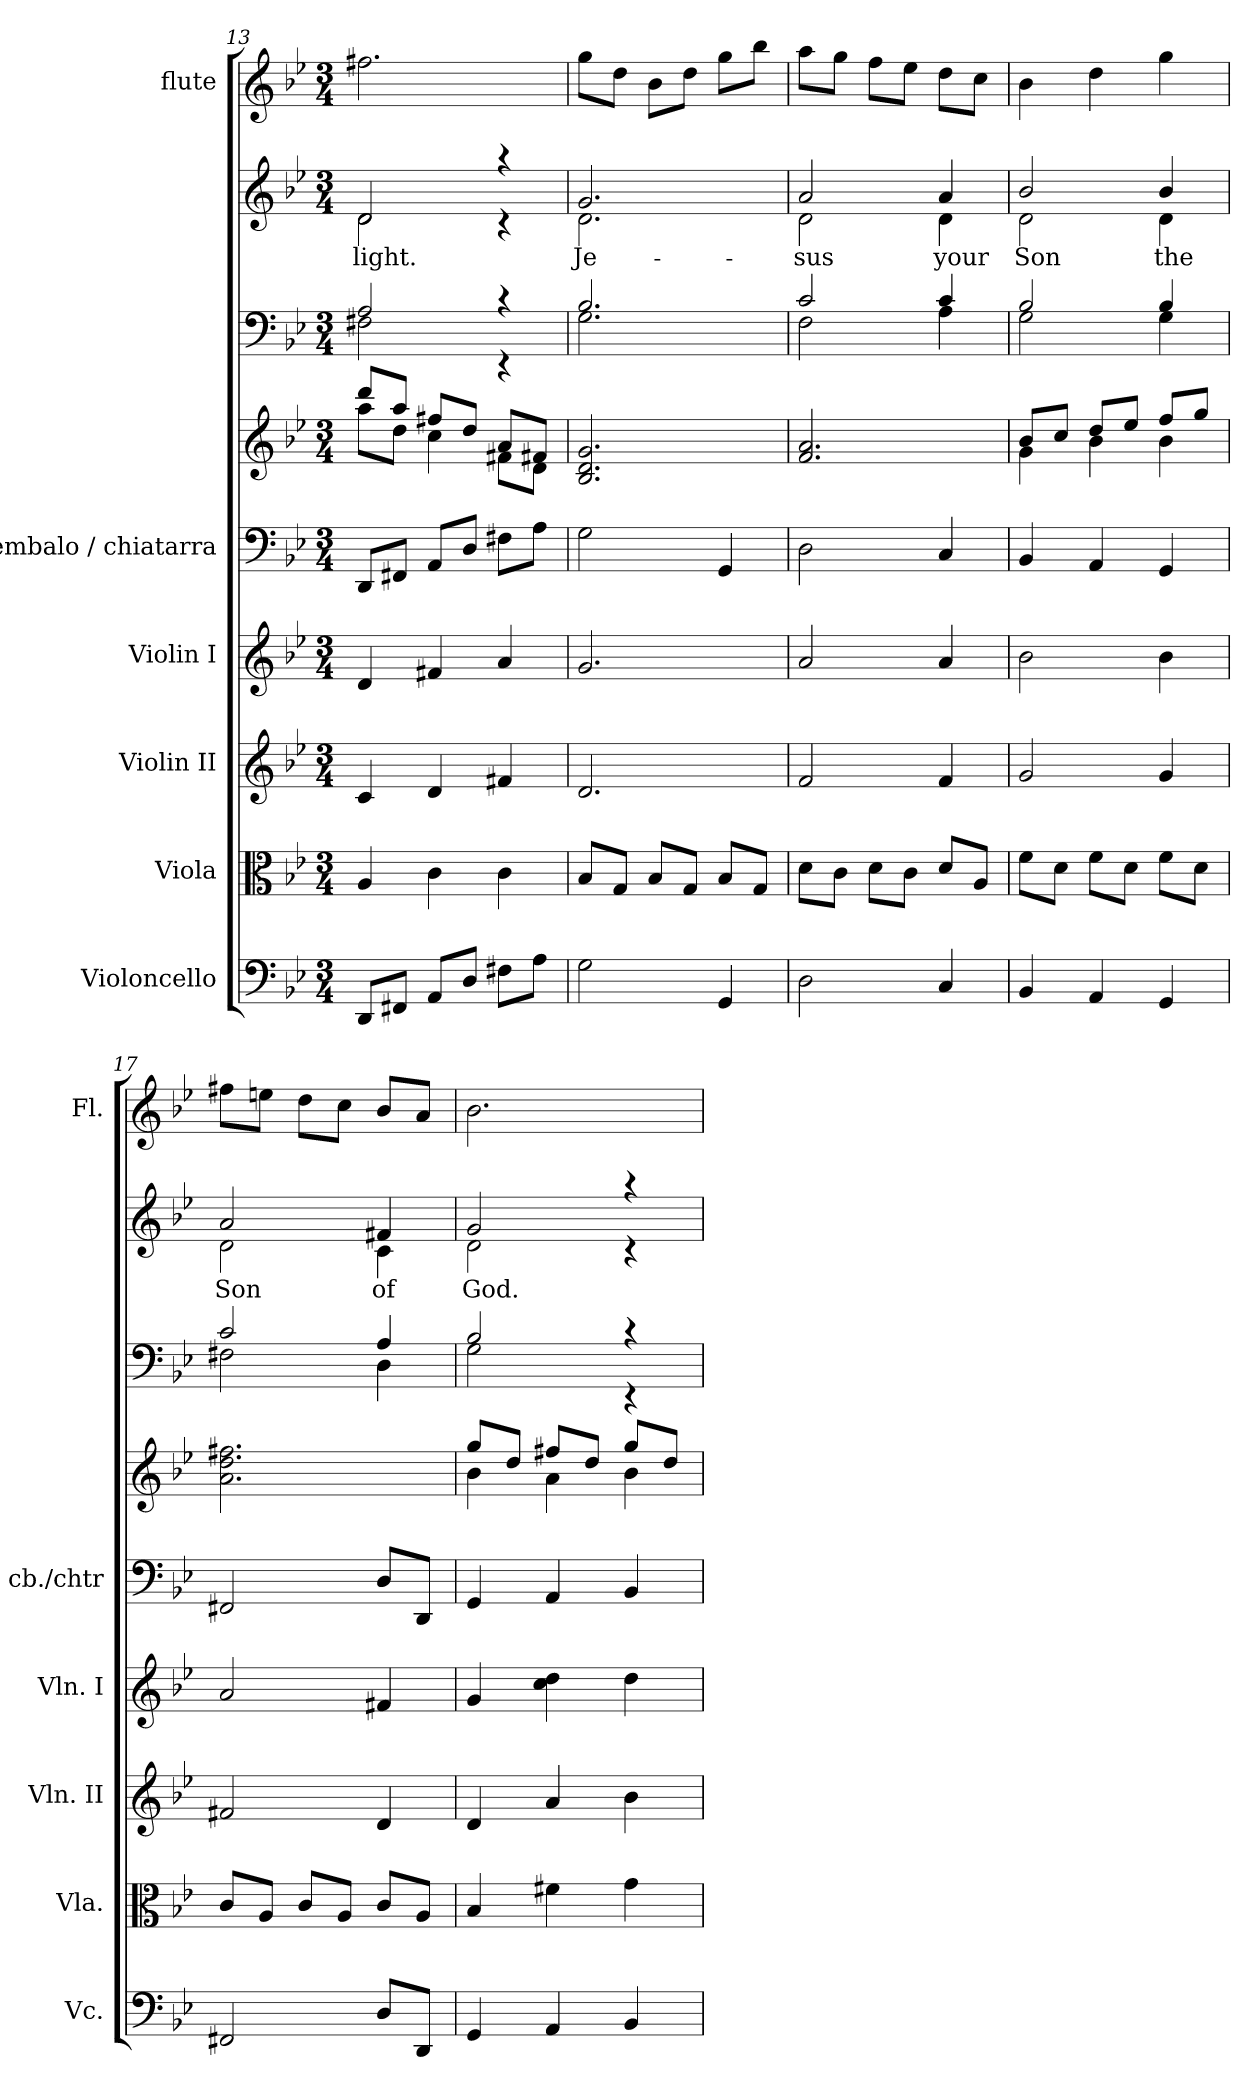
**kern	**kern	**kern	**kern	**kern	**kern	**kern	**kern	**text	**kern
*part8	*part7	*part6	*part5	*part4	*part4	*part3	*part2	*part2	*part1
*staff9	*staff8	*staff7	*staff6	*staff5	*staff4	*staff3	*staff2	*staff2	*staff1
*I"Violoncello	*I"Viola	*I"Violin II	*I"Violin I	*I"cembalo / chiatarra	*	*	*	*	*I"flute
*I'Vc.	*I'Vla.	*I'Vln. II	*I'Vln. I	*I'cb./chtr	*	*	*	*	*I'Fl.
!!LO:PB:g=z
*clefF4	*clefC3	*clefG2	*clefG2	*clefF4	*clefG2	*clefF4	*clefG2	*	*clefG2
*	*	*	*	*	*	*	*	*	*ITrd-7c-12
*k[b-e-]	*k[b-e-]	*k[b-e-]	*k[b-e-]	*k[b-e-]	*k[b-e-]	*k[b-e-]	*k[b-e-]	*	*k[b-e-]
*g:	*g:	*g:	*g:	*g:	*g:	*g:	*g:	*	*g:
*M3/4	*M3/4	*M3/4	*M3/4	*M3/4	*M3/4	*M3/4	*M3/4	*	*M3/4
=13	=13	=13	=13	=13	=13	=13	=13	=13	=13
*	*	*	*	*	*^	*^	*^	*	*
8DD/L	4A/	4c/	4d/	8DD/L	8ddd/L	8aa\L	2A/	2F#X\	2d/	2d\	light.	2.fff#X\
8FF#X/J	.	.	.	8FF#X/J	8aa/J	8dd\J	.	.	.	.	.	.
8AA/L	4c\	4d/	4f#X/	8AA/L	8ff#X/L	4cc\	.	.	.	.	.	.
8D/J	.	.	.	8D/J	8dd/J	.	.	.	.	.	.	.
8F#X\L	4c\	4f#X/	4a/	8F#X\L	8a/L	8f#X\L	4rc	4rEE	4raa	4rc	.	.
8A\J	.	.	.	8A\J	8f#X/J	8d\J	.	.	.	.	.	.
*	*	*	*	*	*v	*v	*	*	*	*	*	*
=14	=14	=14	=14	=14	=14	=14	=14	=14	=14	=14	=14
2G\	8B-/L	2.d/	2.g/	2G\	2.B-/ 2.d/ 2.g/	2.B-/	2.G\	2.g/	2.d\	Je-	8ggg\L
.	8G/J	.	.	.	.	.	.	.	.	.	8ddd\J
.	8B-/L	.	.	.	.	.	.	.	.	.	8bb-\L
.	8G/J	.	.	.	.	.	.	.	.	.	8ddd\J
4GG/	8B-/L	.	.	4GG/	.	.	.	.	.	.	8ggg\L
.	8G/J	.	.	.	.	.	.	.	.	.	8bbb-\J
=15	=15	=15	=15	=15	=15	=15	=15	=15	=15	=15	=15
2D\	8d\L	2f/	2a/	2D\	2.f/ 2.a/	2c/	2F\	2a/	2d\	-sus	8aaa\L
.	8c\J	.	.	.	.	.	.	.	.	.	8ggg\J
.	8d\L	.	.	.	.	.	.	.	.	.	8fff\L
.	8c\J	.	.	.	.	.	.	.	.	.	8eee-\J
4C/	8d/L	4f/	4a/	4C/	.	4c/	4A\	4a/	4d\	your	8ddd\L
.	8A/J	.	.	.	.	.	.	.	.	.	8ccc\J
=16	=16	=16	=16	=16	=16	=16	=16	=16	=16	=16	=16
*	*	*	*	*	*^	*	*	*	*	*	*
4BB-/	8f\L	2g/	2b-\	4BB-/	8b-/L	4g\	2B-/	2G\	2b-/	2d\	Son	4bb-\
.	8d\J	.	.	.	8cc/J	.	.	.	.	.	.	.
4AA/	8f\L	.	.	4AA/	8dd/L	4b-\	.	.	.	.	.	4ddd\
.	8d\J	.	.	.	8ee-/J	.	.	.	.	.	.	.
4GG/	8f\L	4g/	4b-\	4GG/	8ff/L	4b-\	4B-/	4G\	4b-/	4d\	the	4ggg\
.	8d\J	.	.	.	8gg/J	.	.	.	.	.	.	.
*	*	*	*	*	*v	*v	*	*	*	*	*	*
=17	=17	=17	=17	=17	=17	=17	=17	=17	=17	=17	=17
2FF#X/	8c/L	2f#X/	2a/	2FF#X/	2.a\ 2.dd\ 2.ff#X\	2c/	2F#X\	2a/	2d\	Son	8fff#X\L
.	8A/J	.	.	.	.	.	.	.	.	.	8eeen\J
.	8c/L	.	.	.	.	.	.	.	.	.	8ddd\L
.	8A/J	.	.	.	.	.	.	.	.	.	8ccc\J
8D/L	8c/L	4d/	4f#X/	8D/L	.	4A/	4D\	4f#X/	4c\	of	8bb-/L
8DD/J	8A/J	.	.	8DD/J	.	.	.	.	.	.	8aa/J
=18	=18	=18	=18	=18	=18	=18	=18	=18	=18	=18	=18
*	*	*	*	*	*^	*	*	*	*	*	*
4GG/	4B-/	4d/	4g/	4GG/	8gg/L	4b-\	2B-/	2G\	2g/	2d\	God.	2.bb-\
.	.	.	.	.	8dd/J	.	.	.	.	.	.	.
4AA/	4f#X\	4a/	4cc\ 4dd\	4AA/	8ff#X/L	4a\	.	.	.	.	.	.
.	.	.	.	.	8dd/J	.	.	.	.	.	.	.
4BB-/	4g\	4b-\	4dd\	4BB-/	8gg/L	4b-\	4rc	4rEE	4raa	4rc	.	.
.	.	.	.	.	8dd/J	.	.	.	.	.	.	.
*	*	*	*	*	*v	*v	*	*	*v	*v	*	*
*	*	*	*	*	*	*v	*v	*	*	*
=	=	=	=	=	=	=	=	=	=
*-	*-	*-	*-	*-	*-	*-	*-	*-	*-
